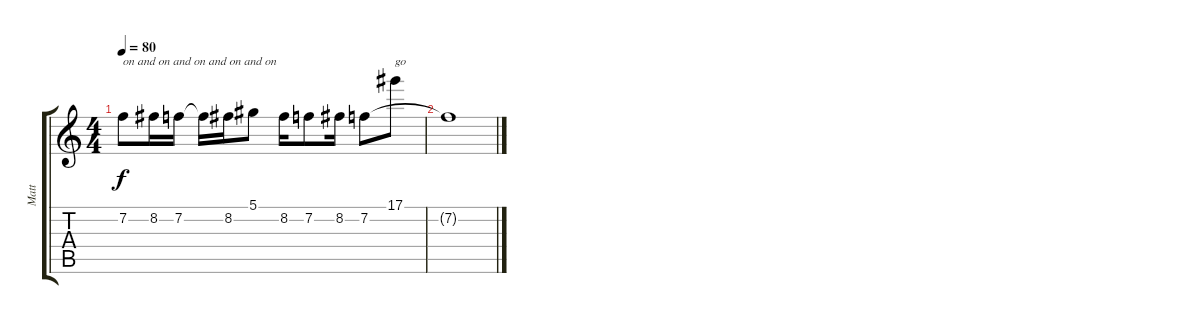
\track ("Matt" "Matt") {instrument acousticguitarsteel}
\staff {score tabs}
\tuning (Eb4 Bb3 Gb3 Db3 Ab2 Db2) {hide}
\ts (4 4)
\tempo 80
\clef g2
\ks c
7.2.8{txt "on and on and on and on and on" dy f} 8.2.16 7.2.16 7.2{t}.16 8.2.16 5.1.8 8.2.16 7.2.8 8.2.16 7.2.8 17.1.8{txt "go"} |
7.2{t}.1
